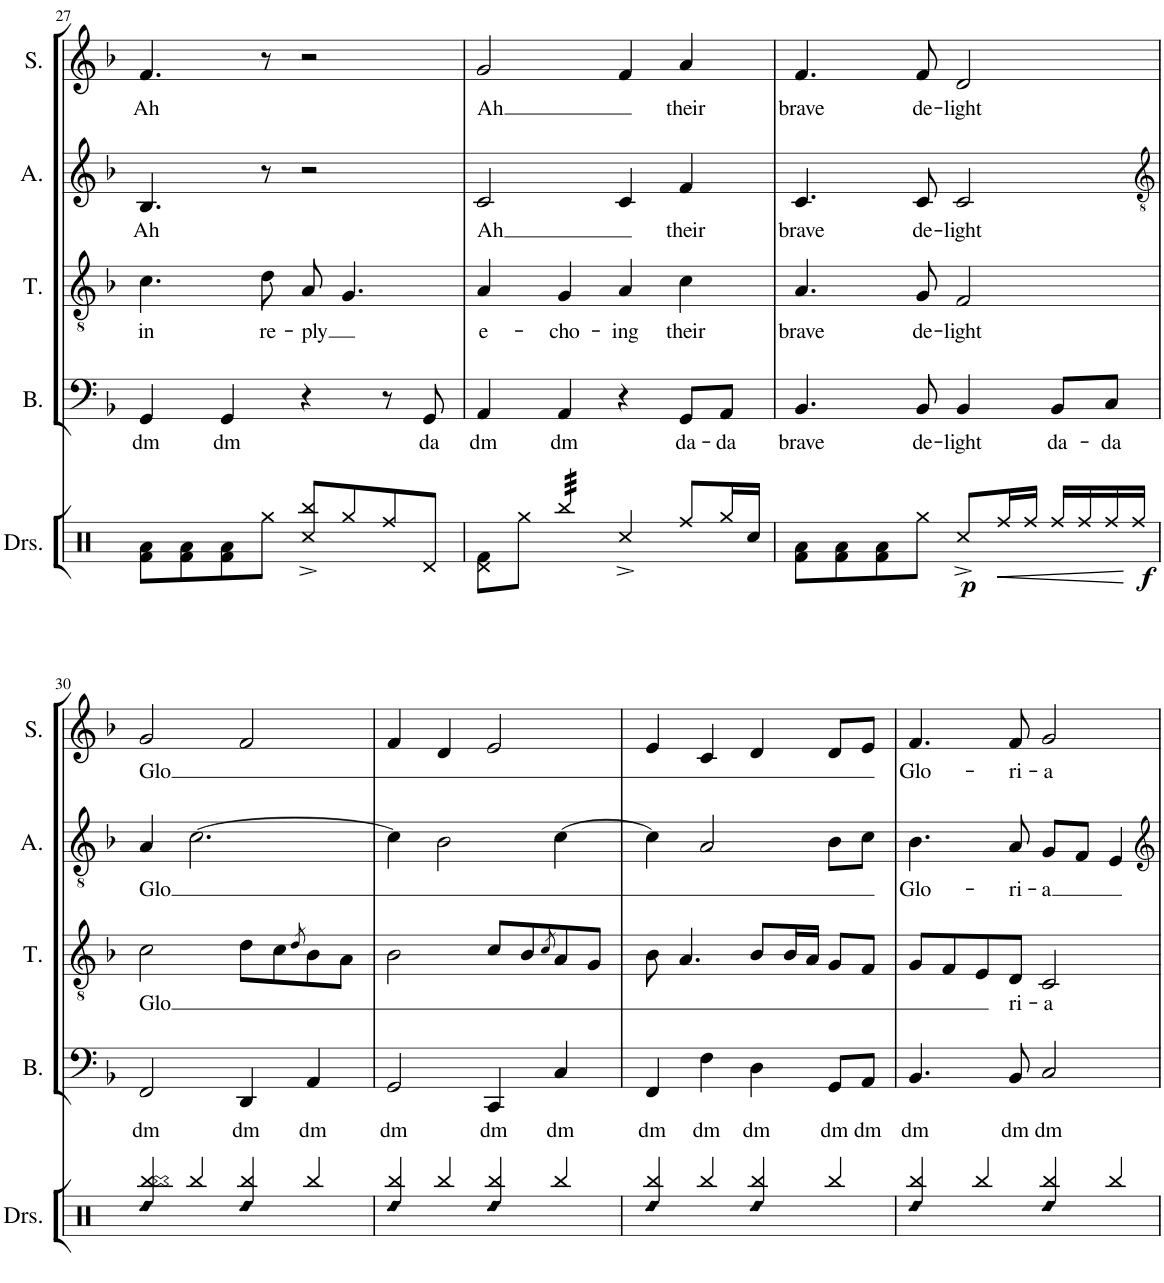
**kern	**text	**kern	**text	**kern	**text	**kern	**text
*part4	*part4	*part3	*part3	*part2	*part2	*part1	*part1
*staff4	*staff4	*staff3	*staff3	*staff2	*staff2	*staff1	*staff1
*I"Bass	*	*I"Tenor	*	*I"Alto	*	*I"Soprano	*
*I'B.	*	*I'T.	*	*I'A.	*	*I'S.	*
!!LO:PB:g=z
*clefF4	*	*clefGv2	*	*clefG2	*	*clefG2	*
*k[b-]	*	*k[b-]	*	*k[b-]	*	*k[b-]	*
*M4/4	*	*M4/4	*	*M4/4	*	*M4/4	*
=27	=27	=27	=27	=27	=27	=27	=27
!	!LO:LY:b	!	!LO:LY:b	!	!LO:LY:b	!	!LO:LY:b
4GG/	dm	4.c\	in	4.B-/	Ah	4.f/	Ah
!	!LO:LY:b	!	!	!	!	!	!
4GG/	dm	.	.	.	.	.	.
!	!	!	!LO:LY:b	!	!	!	!
.	.	8d\	re-	8r	.	8r	.
!	!	!	!LO:LY:b	!	!	!	!
4r	.	8A/	-ply	2r	.	2r	.
.	.	4.G/	.	.	.	.	.
8r	.	.	.	.	.	.	.
!	!LO:LY:b	!	!	!	!	!	!
8GG/	-da	.	.	.	.	.	.
=28	=28	=28	=28	=28	=28	=28	=28
!	!LO:LY:b	!	!LO:LY:b	!	!LO:LY:b	!	!LO:LY:b
4AA/	dm	4A/	e-	2c/	Ah	2g/	Ah
!	!LO:LY:b	!	!LO:LY:b	!	!	!	!
4AA/	dm	4G/	-cho-	.	.	.	.
!	!	!	!LO:LY:b	!	!	!	!
4r	.	4A/	-ing	4c/	.	4f/	.
!	!LO:LY:b	!	!LO:LY:b	!	!LO:LY:b	!	!LO:LY:b
8GG/L	da-	4c\	their	4f/	their	4a/	their
!	!LO:LY:b	!	!	!	!	!	!
8AA/J	-da	.	.	.	.	.	.
=29	=29	=29	=29	=29	=29	=29	=29
!	!LO:LY:b	!	!LO:LY:b	!	!LO:LY:b	!	!LO:LY:b
4.BB-/	brave	4.A/	brave	4.c/	brave	4.f/	brave
!	!LO:LY:b	!	!LO:LY:b	!	!LO:LY:b	!	!LO:LY:b
8BB-/	de-	8G/	de-	8c/	de-	8f/	de-
!	!LO:LY:b	!	!LO:LY:b	!	!LO:LY:b	!	!LO:LY:b
4BB-/	-light	2F/	-light	2c/	-light	2d/	-light
!	!LO:LY:b	!	!	!	!	!	!
8BB-/L	da-	.	.	.	.	.	.
!	!LO:LY:b	!	!	!	!	!	!
8C/J	-da	.	.	.	.	.	.
!!LO:LB:g=z
=30	=30	=30	=30	=30	=30	=30	=30
*	*	*	*	*clefGv2	*	*	*
!	!LO:LY:b	!	!LO:LY:b	!	!LO:LY:b	!	!LO:LY:b
2FF/	dm	2c\	Glo	4A/	Glo	2g/	Glo
.	.	.	.	[2.c\	.	.	.
!	!LO:LY:b	!	!	!	!	!	!
4DD/	dm	8d\L	.	.	.	2f/	.
.	.	8c\	.	.	.	.	.
.	.	8qd/	.	.	.	.	.
!	!LO:LY:b	!	!	!	!	!	!
4AA/	dm	8B-\	.	.	.	.	.
.	.	8A\J	.	.	.	.	.
=31	=31	=31	=31	=31	=31	=31	=31
!	!LO:LY:b	!	!	!	!	!	!
2GG/	dm	2B-\	.	4c\]	.	4f/	.
.	.	.	.	2B-\	.	4d/	.
!	!LO:LY:b	!	!	!	!	!	!
4CC/	dm	8c/L	.	.	.	2e/	.
.	.	8B-/	.	.	.	.	.
.	.	8qc/	.	.	.	.	.
!	!LO:LY:b	!	!	!	!	!	!
4C/	dm	8A/	.	[4c\	.	.	.
.	.	8G/J	.	.	.	.	.
=32	=32	=32	=32	=32	=32	=32	=32
.	.	qc	.	.	.	.	.
!	!LO:LY:b	!	!	!	!	!	!
4FF/	dm	8B-\	.	4c\]	.	4e/	.
.	.	4.A/	.	.	.	.	.
!	!LO:LY:b	!	!	!	!	!	!
4F\	dm	.	.	2A/	.	4c/	.
!	!LO:LY:b	!	!	!	!	!	!
4D\	dm	8B-/L	.	.	.	4d/	.
.	.	16B-/L	.	.	.	.	.
.	.	16A/JJ	.	.	.	.	.
!	!LO:LY:b	!	!	!	!	!	!
8GG/L	dm	8G/L	.	8B-\L	.	8d/L	.
!	!LO:LY:b	!	!	!	!	!	!
8AA/J	dm	8F/J	.	8c\J	.	8e/J	.
=33	=33	=33	=33	=33	=33	=33	=33
!	!LO:LY:b	!	!	!	!LO:LY:b	!	!LO:LY:b
4.BB-/	dm	8G/L	.	4.B-\	Glo-	4.f/	Glo-
.	.	8F/	.	.	.	.	.
.	.	8E/	.	.	.	.	.
!	!LO:LY:b	!	!LO:LY:b	!	!LO:LY:b	!	!LO:LY:b
8BB-/	dm	8D/J	ri-	8A/	-ri-	8f/	-ri-
!	!LO:LY:b	!	!LO:LY:b	!	!LO:LY:b	!	!LO:LY:b
2C/	dm	2C/	-a	8G/L	-a	2g/	-a
.	.	.	.	8F/J	.	.	.
.	.	.	.	4E/	.	.	.
=	=	=	=	=	=	=	=
*-	*-	*-	*-	*-	*-	*-	*-
